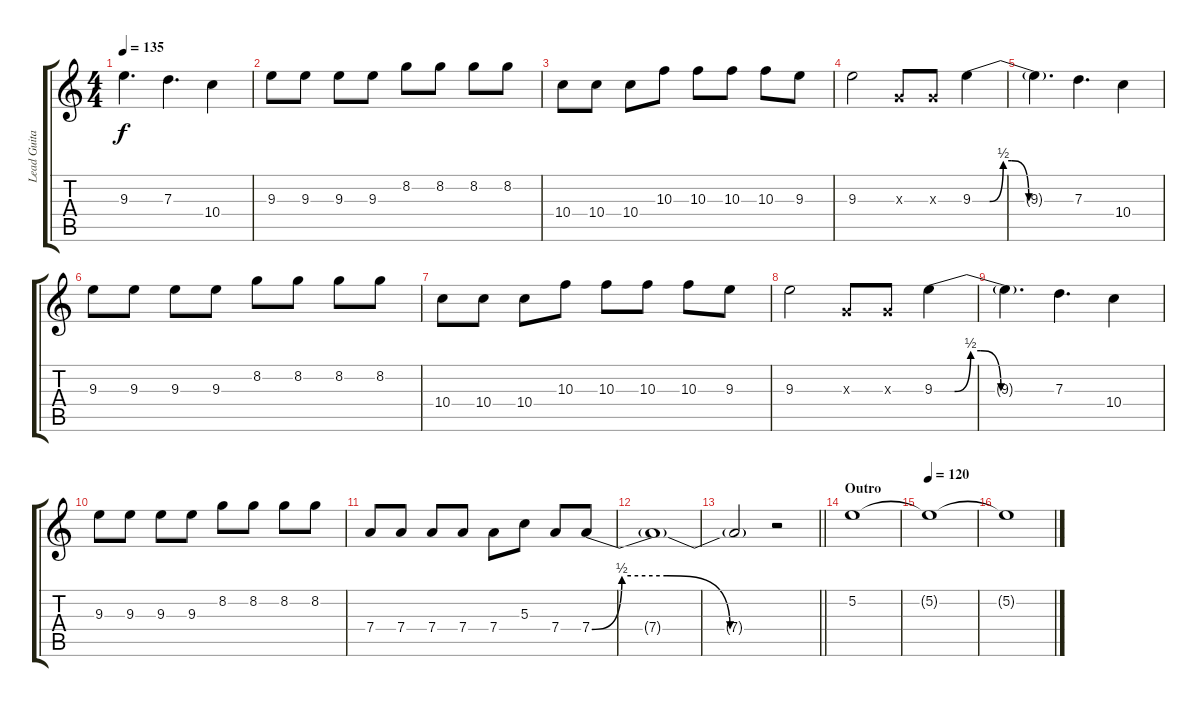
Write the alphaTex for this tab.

\track ("Lead Guitar" "Lead Guita") {instrument distortionguitar}
\staff {score tabs}
\tuning (E4 B3 G3 D3 A2 E2) {hide}
\ts (4 4)
\tempo 135
\clef g2
\ks c
9.3{t}.4{d dy f} 7.3.4{d} 10.4.4 |
9.3.8 9.3.8 9.3.8 9.3.8 8.2.8 8.2.8 8.2.8 8.2.8 |
10.4.8 10.4.8 10.4.8 10.3.8 10.3.8 10.3.8 10.3.8 9.3.8 |
9.3.2 0.3{x}.8 0.3{x}.8 9.3{be (custom 0 0 10 0 18 2 23 2 33 0 60 0)}.4 |
9.3{t}.4{d} 7.3.4{d} 10.4.4 |
9.3.8 9.3.8 9.3.8 9.3.8 8.2.8 8.2.8 8.2.8 8.2.8 |
10.4.8 10.4.8 10.4.8 10.3.8 10.3.8 10.3.8 10.3.8 9.3.8 |
9.3.2 0.3{x}.8 0.3{x}.8 9.3{be (custom 0 0 10 0 18 2 23 2 33 0 60 0)}.4 |
9.3{t}.4{d} 7.3.4{d} 10.4.4 |
9.3.8 9.3.8 9.3.8 9.3.8 8.2.8 8.2.8 8.2.8 8.2.8 |
7.4.8 7.4.8 7.4.8 7.4.8 7.4.8 5.3.8 7.4.8 7.4{be (custom 0 0 10 2 25 2 46 0 60 0)}.8 |
7.4{t}.1 |
\barLineRight lightlight
7.4{t}.2 r.2 |
\section ("" "Outro")
5.2.1{volume 3} |
\tempo 120
5.2{t}.1{volume 9} |
5.2{t}.1
